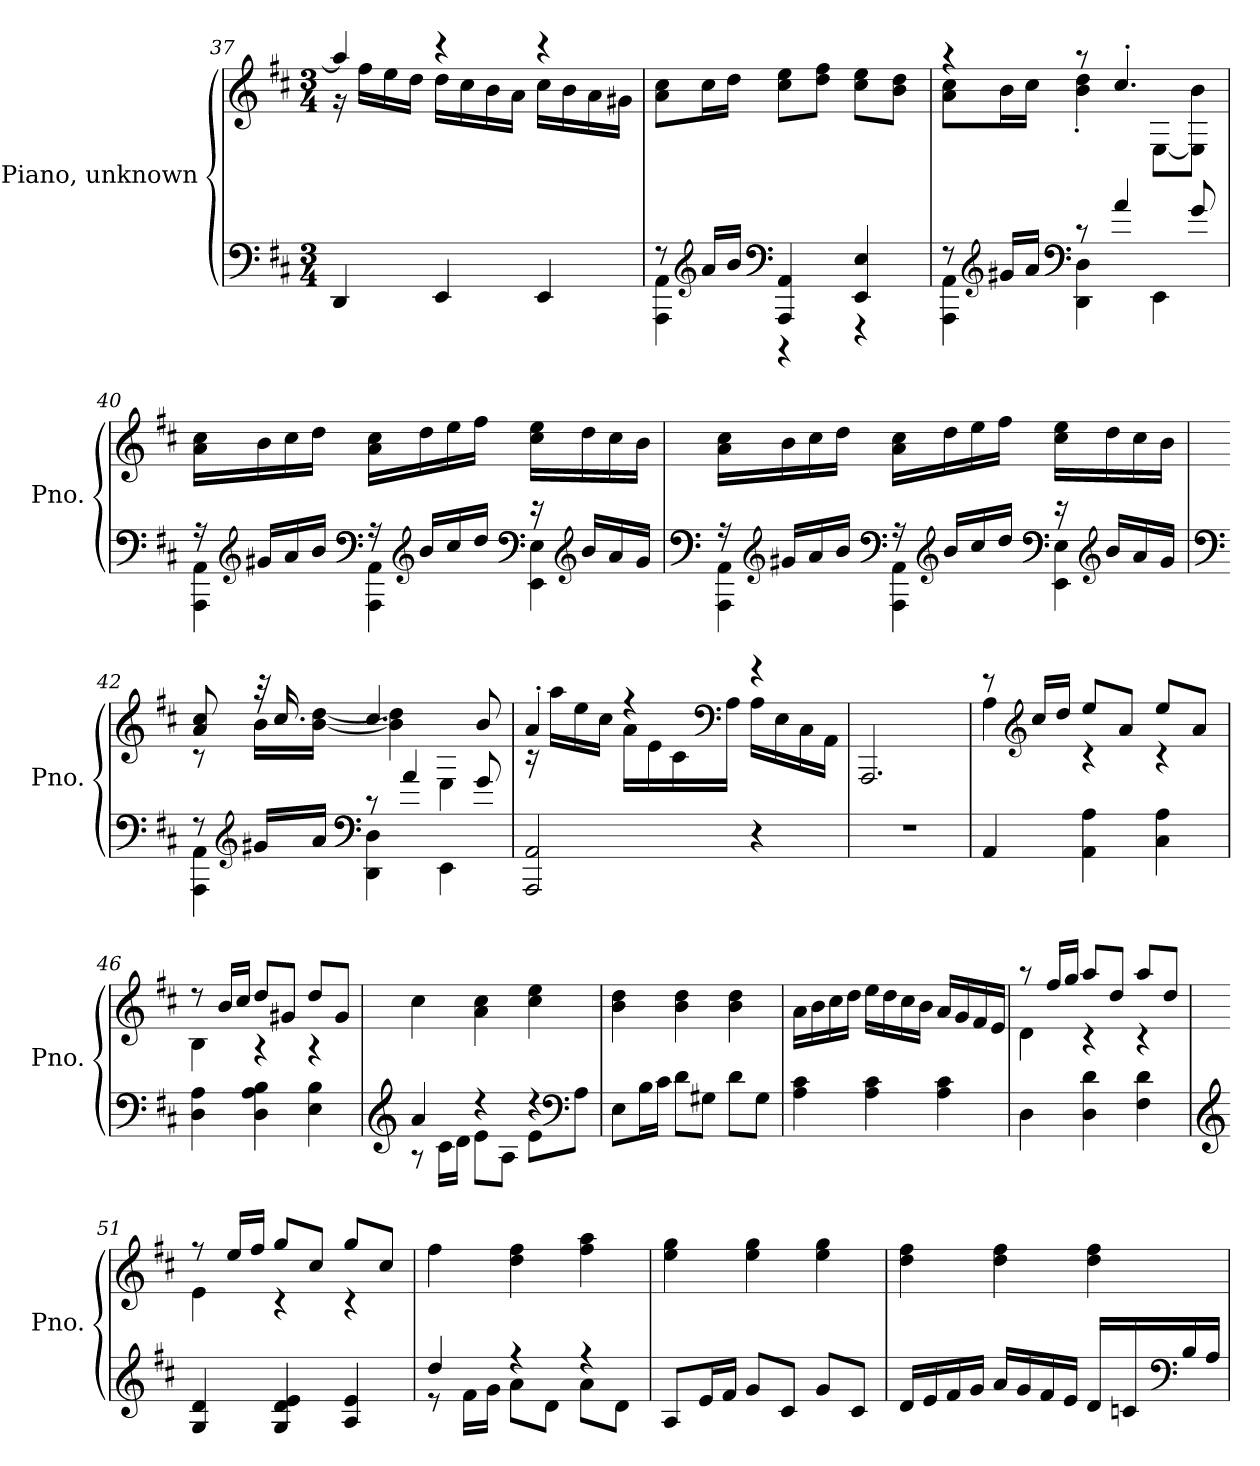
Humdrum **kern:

**kern	**kern
*part1	*part1
*staff2	*staff1
*I"Piano, unknown	*
*I'Pno.	*
!!LO:LB:g=z
*clefF4	*clefG2
*k[f#c#]	*k[f#c#]
*M3/4	*M3/4
=37	=37
*	*^
4DD/	4aa/]	16r
.	.	16ff#\LL
.	.	16ee\
.	.	16dd\JJ
4EE/	4r	16dd\LL
.	.	16cc#\
.	.	16b\
.	.	16a\JJ
4EE/	4r	16cc#\LL
.	.	16b\
.	.	16a\
.	.	16g#X\JJ
*	*v	*v
=38	=38
*^	*
8r	4AAA\ 4AA\	8a\ 8cc#\L
*clefG2	*	*
16a/LL	.	16cc#\L
16b/JJ	.	16dd\JJ
*clefF4	*	*
4AAA/ 4AA/	4r	8cc#\ 8ee\L
.	.	8dd\ 8ff#\J
4EE/ 4E/	4r	8cc#\ 8ee\L
.	.	8b\ 8dd\J
=39	=39	=39
*	*	*^
8r	4AAA\ 4AA\	4r	8a\ 8cc#\L
*clefG2	*	*	*
16g#X/LL	.	.	16b\L
16a/JJ	.	.	16cc#\JJ
*clefF4	*	*	*
8r	4DD\ 4D\	8r	4b\' 4dd\'
4a/	.	4.cc#'/	.
.	4EE\	.	[8E\L
8g#/	.	.	8E\] 8b\J
*	*	*v	*v
!!LO:LB:g=z
=40	=40	=40
16r	4AAA\ 4AA\	16a\ 16cc#\LL
*clefG2	*	*
16g#X/LL	.	16b\
16a/	.	16cc#\
16b/JJ	.	16dd\JJ
*clefF4	*	*
16r	4AAA\ 4AA\	16a\ 16cc#\LL
*clefG2	*	*
16b/LL	.	16dd\
16cc#/	.	16ee\
16dd/JJ	.	16ff#\JJ
*clefF4	*	*
16r	4EE\ 4E\	16cc#\ 16ee\LL
*clefG2	*	*
16b/LL	.	16dd\
16a/	.	16cc#\
16g#/JJ	.	16b\JJ
=41	=41	=41
*clefF4	*	*
16r	4AAA\ 4AA\	16a\ 16cc#\LL
*clefG2	*	*
16g#X/LL	.	16b\
16a/	.	16cc#\
16b/JJ	.	16dd\JJ
*clefF4	*	*
16r	4AAA\ 4AA\	16a\ 16cc#\LL
*clefG2	*	*
16b/LL	.	16dd\
16cc#/	.	16ee\
16dd/JJ	.	16ff#\JJ
*clefF4	*	*
16r	4EE\ 4E\	16cc#\ 16ee\LL
*clefG2	*	*
16b/LL	.	16dd\
16a/	.	16cc#\
16g#/JJ	.	16b\JJ
!!LO:LB:g=z
=42	=42	=42
*clefF4	*	*
*	*	*^
8r	4AAA\ 4AA\	8a/ 8cc#/	8r
*clefG2	*	*	*
16g#X/LL	.	32r	16b\LL
.	.	16.cc#/	.
16a/JJ	.	.	[16b\ [16dd\JJ
*clefF4	*	*	*
8r	4DD\ 4D\	4.cc#/	4b\] 4dd\]
4a/	.	.	.
.	4EE\	.	4E\
8g#/	.	8b/	.
*v	*v	*	*
=43	=43	=43
2AAA/ 2AA/	4a'/	16r
.	.	16aa\LL
.	.	16ee\
.	.	16cc#\JJ
.	4r	16a\LL
.	.	16e\
.	.	16c#\
*	*clefF4	*
.	.	16A\JJ
4r	4r	16A\LL
.	.	16E\
.	.	16C#\
.	.	16AA\JJ
*	*v	*v
=44	=44
2.r	2.AAA/
=45	=45
*	*^
4AA/	8r	4A\
*	*clefG2	*
.	16cc#/LL	.
.	16dd/JJ	.
4AA\ 4A\	8ee/L	4r
.	8a/J	.
4C#\ 4A\	8ee/L	4r
.	8a/J	.
!!LO:LB:g=z	!!
=46	=46	=46
4D\ 4A\	8r	4B\
.	16b/LL	.
.	16cc#/JJ	.
4D\ 4A\ 4B\	8dd/L	4r
.	8g#X/J	.
4E\ 4B\	8dd/L	4r
.	8g#/J	.
*	*v	*v
=47	=47
*clefG2	*
*^	*
4a/	8r	4cc#\
.	16c#\LL	.
.	16d\JJ	.
4r	8e\L	4a\ 4cc#\
.	8A\J	.
4r	8e\L	4cc#\ 4ee\
*clefF4	*	*
.	8A\J	.
*v	*v	*
=48	=48
8E\L	4b\ 4dd\
16B\L	.
16c#\JJ	.
8d\L	4b\ 4dd\
8G#X\J	.
8d\L	4b\ 4dd\
8G#\J	.
=49	=49
4A\ 4c#\	16a\LL
.	16b\
.	16cc#\
.	16dd\JJ
4A\ 4c#\	16ee\LL
.	16dd\
.	16cc#\
.	16b\JJ
4A\ 4c#\	16a/LL
.	16g/
.	16f#/
.	16e/JJ
!!LO:LB:g=z
=50	=50
*	*^
4D\	8r	4d\
.	16ff#/LL	.
.	16gg/JJ	.
4D\ 4d\	8aa/L	4r
.	8dd/J	.
4F#\ 4d\	8aa/L	4r
.	8dd/J	.
=51	=51	=51
*clefG2	*	*
4G/ 4d/	8r	4e\
.	16ee/LL	.
.	16ff#/JJ	.
4G/ 4d/ 4e/	8gg/L	4r
.	8cc#/J	.
4A/ 4e/	8gg/L	4r
.	8cc#/J	.
*	*v	*v
=52	=52
*^	*
4dd/	8r	4ff#\
.	16f#\LL	.
.	16g\JJ	.
4r	8a\L	4dd\ 4ff#\
.	8d\J	.
4r	8a\L	4ff#\ 4aa\
.	8d\J	.
*v	*v	*
=53	=53
8A/L	4ee\ 4gg\
16e/L	.
16f#/JJ	.
8g/L	4ee\ 4gg\
8c#/J	.
8g/L	4ee\ 4gg\
8c#/J	.
!!LO:PB:g=z
=54	=54
16d/LL	4dd\ 4ff#\
16e/	.
16f#/	.
16g/JJ	.
16a/LL	4dd\ 4ff#\
16g/	.
16f#/	.
16e/JJ	.
16d/LL	4dd\ 4ff#\
16cn/	.
*clefF4	*
16B/	.
16A/JJ	.
=	=
*-	*-
